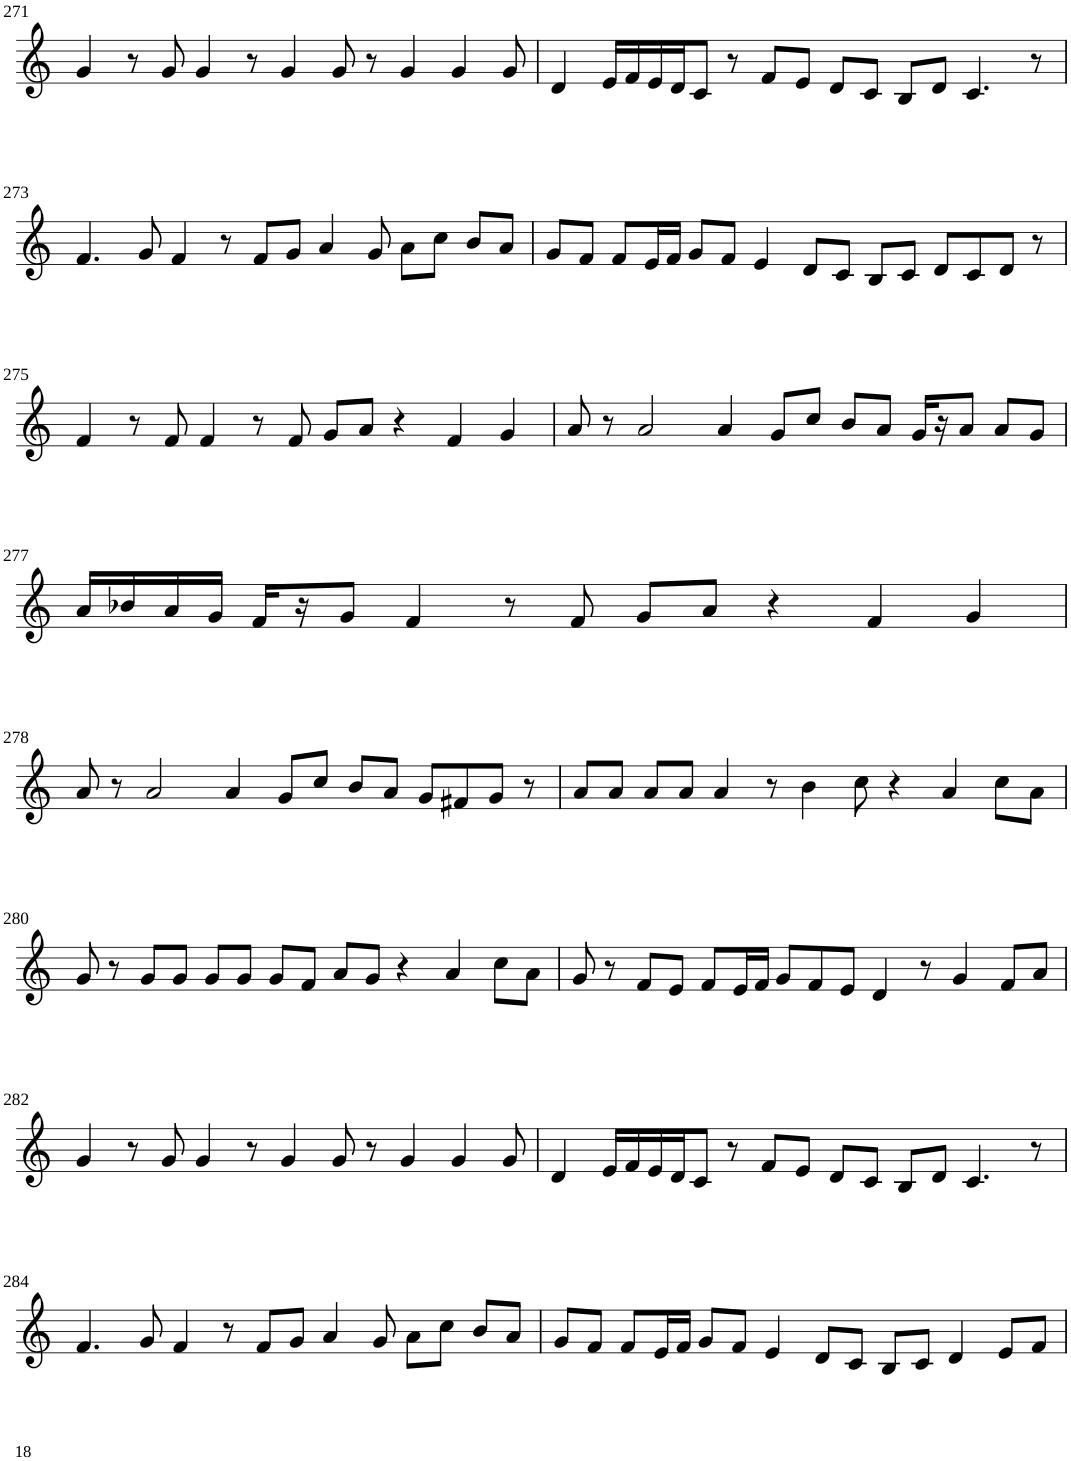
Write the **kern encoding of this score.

**kern
*part1
*staff1
*I"Violin
!!LO:PB:g=z
*clefG2
*k[]
*M8/4
=271
4g/
8r
8g/
4g/
8r
4g/
8g/
8r
4g/
4g/
8g/
=272
4d/
16e/LL
16f/
16e/
16d/J
8c/J
8r
8f/L
8e/J
8d/L
8c/J
8B/L
8d/J
4.c/
8r
!!LO:LB:g=z
=273
4.f/
8g/
4f/
8r
8f/L
8g/J
4a/
8g/
8a\L
8cc\J
8b/L
8a/J
=274
8g/L
8f/J
8f/L
16e/L
16f/JJ
8g/L
8f/J
4e/
8d/L
8c/J
8B/L
8c/J
8d/L
8c/
8d/J
8r
!!LO:LB:g=z
=275
4f/
8r
8f/
4f/
8r
8f/
8g/L
8a/J
4r
4f/
4g/
=276
8a/
8r
2a/
4a/
8g/L
8cc/J
8b/L
8a/J
16g/LL
16r
8a/J
8a/L
8g/J
!!LO:LB:g=z
=277
16a/LL
16b-X/
16a/
16g/JJ
16f/LL
16r
8g/J
4f/
8r
8f/
8g/L
8a/J
4r
4f/
4g/
!!LO:LB:g=z
=278
8a/
8r
2a/
4a/
8g/L
8cc/J
8b/L
8a/J
8g/L
8f#X/
8g/J
8r
=279
8a/L
8a/J
8a/L
8a/J
4a/
8r
4b\
8cc\
4r
4a/
8cc\L
8a\J
!!LO:LB:g=z
=280
8g/
8r
8g/L
8g/J
8g/L
8g/J
8g/L
8f/J
8a/L
8g/J
4r
4a/
8cc\L
8a\J
=281
8g/
8r
8f/L
8e/J
8f/L
16e/L
16f/JJ
8g/L
8f/
8e/J
4d/
8r
4g/
8f/L
8a/J
!!LO:LB:g=z
=282
4g/
8r
8g/
4g/
8r
4g/
8g/
8r
4g/
4g/
8g/
=283
4d/
16e/LL
16f/
16e/
16d/J
8c/J
8r
8f/L
8e/J
8d/L
8c/J
8B/L
8d/J
4.c/
8r
!!LO:LB:g=z
=284
4.f/
8g/
4f/
8r
8f/L
8g/J
4a/
8g/
8a\L
8cc\J
8b/L
8a/J
=285
8g/L
8f/J
8f/L
16e/L
16f/JJ
8g/L
8f/J
4e/
8d/L
8c/J
8B/L
8c/J
4d/
8e/L
8f/J
=
*-
